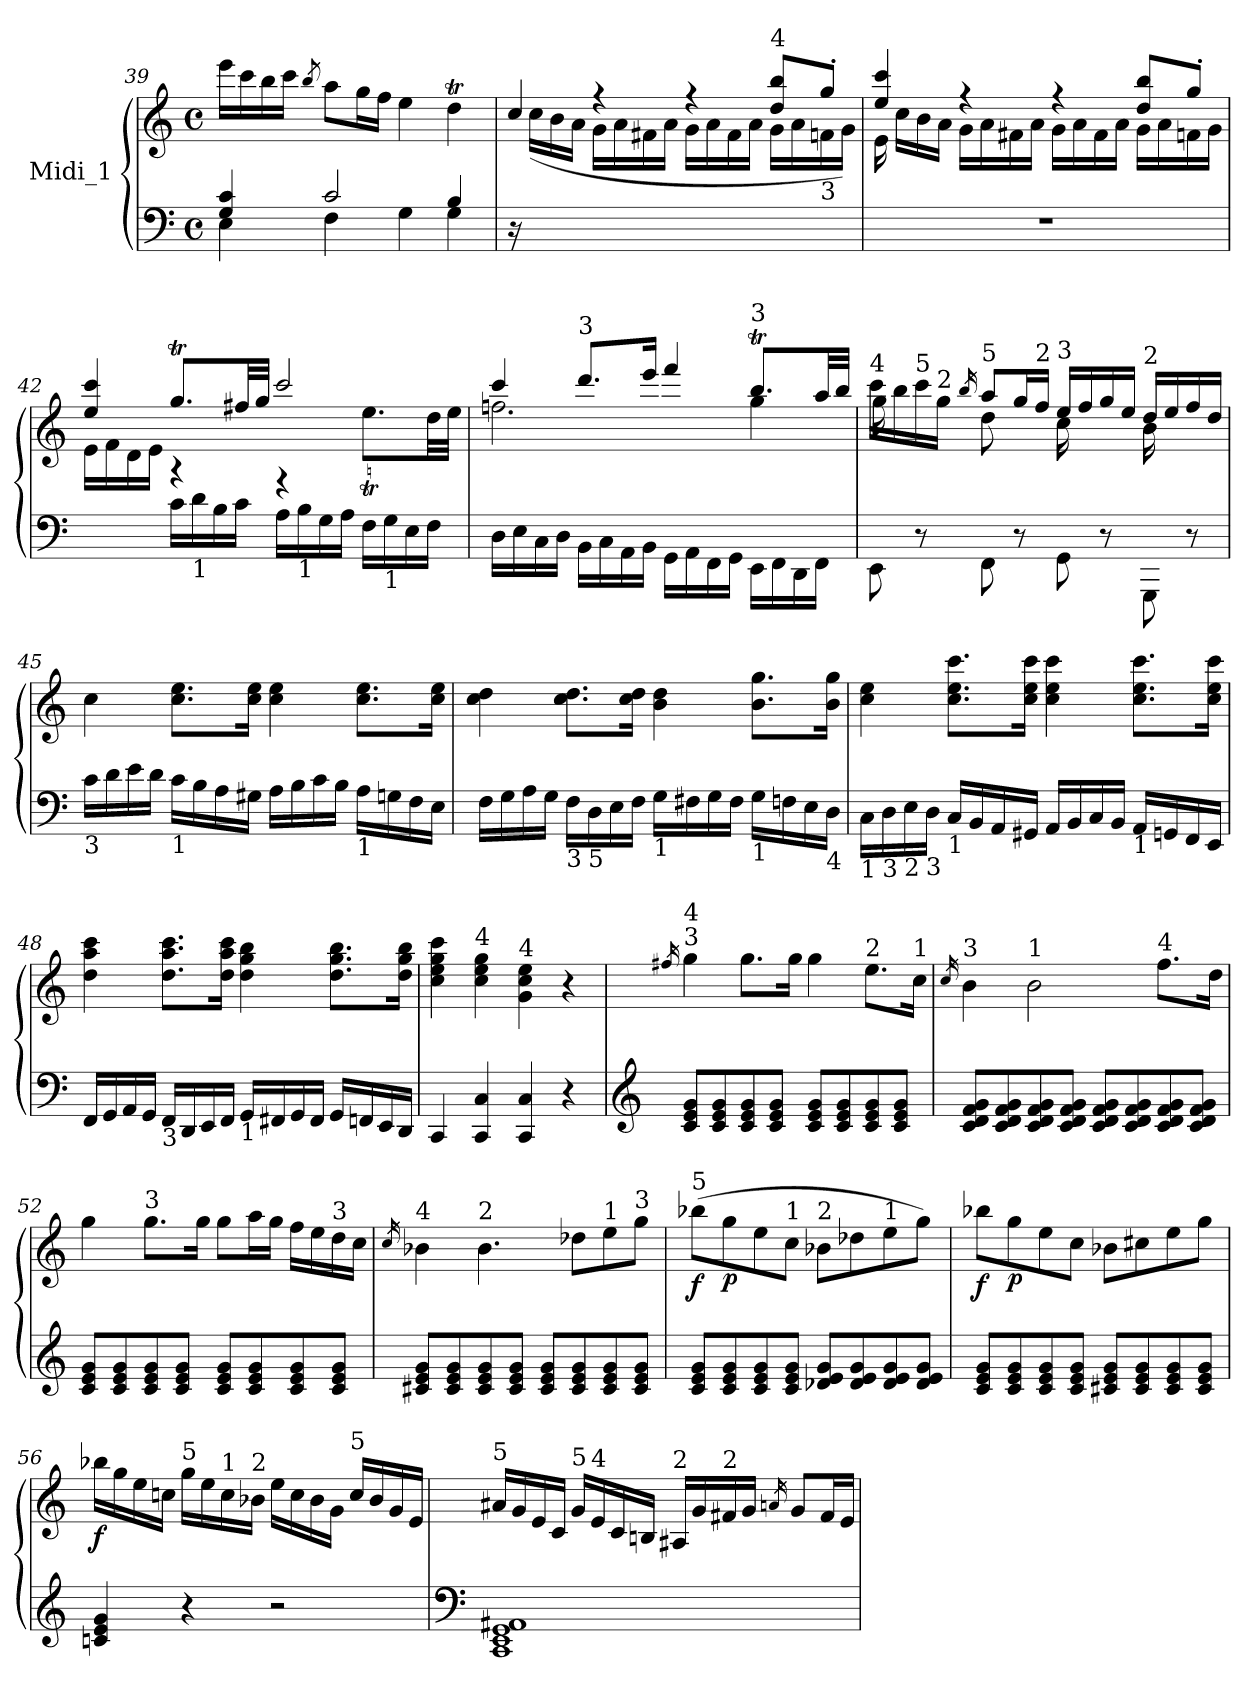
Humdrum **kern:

**kern	**kern	**dynam
*part1	*part1	*part1
*staff2	*staff1	*staff1/2
*I"Midi_1	*	*
*clefF4	*clefG2	*
*k[]	*k[]	*
*M4/4	*M4/4	*
*met(c)	*met(c)	*
=39	=39	=39
*^	*	*
*	*^	*	*
2ryy	4G/ 4c/	4E\	16eee\LL	.
.	.	.	16ccc\	.
.	.	.	16bb\	.
.	.	.	16ccc\JJ	.
.	.	.	8qbb/	.
.	2c/	4F\	8aa\L	.
.	.	.	16gg\L	.
.	.	.	16ff\JJ	.
2ryy	.	4G\	4ee\	.
.	4B/	4G\	4ddT\	.
=40	=40	=40	=40	=40
*	*	*	*^	*
16r	2ryy	2ryy	4cc/	16ryy	.
2...ryy	.	.	.	(16cc\LL	.
.	.	.	.	16b\	.
.	.	.	.	16a\JJ	.
.	.	.	4r	16g\LL	.
.	.	.	.	16a\	.
.	.	.	.	16f#X\	.
.	.	.	.	16a\JJ	.
.	2ryy	2ryy	4r	16g\LL	.
.	.	.	.	16a\	.
.	.	.	.	16f#\	.
.	.	.	.	16a\JJ	.
!	!	!	!LO:TX:a:t=4	!	!
.	.	.	8dd/ 8bb/L	16g\LL	.
.	.	.	.	16a\	.
!	!	!	!LO:TX:b:t=3	!	!
.	.	.	8gg'/J	16fn\	.
.	.	.	.	16g\JJ)	.
*v	*v	*v	*	*	*
!!LO:LB:g=z	!!
=41	=41	=41	=41
1r	4ee/ 4ccc/	16e\	.
.	.	16cc\LL	.
.	.	16b\	.
.	.	16a\JJ	.
.	4r	16g\LL	.
.	.	16a\	.
.	.	16f#X\	.
.	.	16a\JJ	.
.	4r	16g\LL	.
.	.	16a\	.
.	.	16f#\	.
.	.	16a\JJ	.
.	8dd/ 8bb/L	16g\LL	.
.	.	16a\	.
.	8gg'/J	16fn\	.
.	.	16g\JJ	.
=42	=42	=42	=42
*^	*	*	*
4ryy	4ryy	4ee/ 4ccc/	16e\LL	.
.	.	.	16f\	.
.	.	.	16d\	.
.	.	.	16e\JJ	.
4r	16c\LL	8.ggT/L	2ryy	.
!	!LO:TX:b:t=1	!	!	!
.	16d\	.	.	.
.	16B\	.	.	.
.	16c\JJ	32ff#X/LL	.	.
.	.	32gg/JJJ	.	.
4r	16A\LL	2ccc/	.	.
!	!LO:TX:b:t=1	!	!	!
.	16B\	.	.	.
.	16G\	.	.	.
.	16A\JJ	.	.	.
4ryy	16F\LL	.	8.eet\L	.
!	!LO:TX:b:t=1	!	!	!
.	16G\	.	.	.
.	16E\	.	.	.
.	16F\JJ	.	32dd\LL	.
.	.	.	32ee\JJJ	.
*v	*v	*	*	*
!!LO:LB:g=z	!!
=43	=43	=43	=43
16D\LL	4ccc/	2.ffni\	.
16E\	.	.	.
16C\	.	.	.
16D\JJ	.	.	.
!	!LO:TX:a:t=3	!	!
16BB\LL	8.ddd/L	.	.
16C\	.	.	.
16AA\	.	.	.
16BB\JJ	16eee/Jk	.	.
16GG\LL	4fff/	.	.
16AA\	.	.	.
16FF\	.	.	.
16GG\JJ	.	.	.
!	!LO:TX:a:t=3	!	!
16EE\LL	8.bbt/L	4gg\	.
16FF\	.	.	.
16DD\	.	.	.
16FF\JJ	32aa/LL	.	.
.	32bb/JJJ	.	.
=44	=44	=44	=44
*^	*	*	*
!	!	!LO:TX:a:t=4	!	!
16ryy	8EE\	16ccc\LL	16gg\	.
8ryy	.	16bb\	8.ryy	.
!	!	!LO:TX:a:t=5	!	!
.	8r	16ccc\	.	.
!	!	!LO:TX:a:t=2	!	!
16ryy	.	16gg\JJ	.	.
.	.	16qbb/	.	.
!	!	!LO:TX:a:t=5	!	!
8ryy	8FF\	8aa/L	8dd\	.
8ryy	8r	16gg/L	8ryy	.
!	!	!LO:TX:a:t=2	!	!
.	.	16ff/JJ	.	.
!	!	!LO:TX:a:t=3	!	!
16ryy	8GG\	16ee/LL	16cc\	.
8ryy	.	16ff/	8.ryy	.
.	8r	16gg/	.	.
16ryy	.	16ee/JJ	.	.
!	!	!LO:TX:a:t=2	!	!
16ryy	8GGG\	16dd/LL	16b\	.
16ryy	.	16ee/	8.ryy	.
8ryy	8r	16ff/	.	.
.	.	16dd/JJ	.	.
*v	*v	*	*	*
*	*v	*v	*
!!LO:LB:g=z
=45	=45	=45
!LO:TX:b:t=3	!	!
16c\LL	4cc\	.
16d\	.	.
16e\	.	.
16d\JJ	.	.
!LO:TX:b:t=1	!	!
16c\LL	8.cc\ 8.ee\L	.
16B\	.	.
16A\	.	.
16G#X\JJ	16cc\ 16ee\Jk	.
16A\LL	4cc\ 4ee\	.
16B\	.	.
16c\	.	.
16B\JJ	.	.
!LO:TX:b:t=1	!	!
16A\LL	8.cc\ 8.ee\L	.
16Gn\	.	.
16F\	.	.
16E\JJ	16cc\ 16ee\Jk	.
=46	=46	=46
16F\LL	4cc\ 4dd\	.
16G\	.	.
16A\	.	.
16G\JJ	.	.
!LO:TX:b:t=3	!	!
16F\LL	8.cc\ 8.dd\L	.
!LO:TX:b:t=5	!	!
16D\	.	.
16E\	.	.
16F\JJ	16cc\ 16dd\Jk	.
!LO:TX:b:t=1	!	!
16G\LL	4b\ 4dd\	.
16F#X\	.	.
16G\	.	.
16F#\JJ	.	.
!LO:TX:b:t=1	!	!
16G\LL	8.b\ 8.gg\L	.
16Fn\	.	.
16E\	.	.
!LO:TX:b:t=4	!	!
16D\JJ	16b\ 16gg\Jk	.
!!LO:PB:g=z
=47	=47	=47
!LO:TX:b:t=1	!	!
16C\LL	4cc\ 4ee\	.
!LO:TX:b:t=3	!	!
16D\	.	.
!LO:TX:b:t=2	!	!
16E\	.	.
!LO:TX:b:t=3	!	!
16D\JJ	.	.
!LO:TX:b:t=1	!	!
16C/LL	8.cc\ 8.ee\ 8.ccc\L	.
16BB/	.	.
16AA/	.	.
16GG#X/JJ	16cc\ 16ee\ 16ccc\Jk	.
16AA/LL	4cc\ 4ee\ 4ccc\	.
16BB/	.	.
16C/	.	.
16BB/JJ	.	.
!LO:TX:b:t=1	!	!
16AA/LL	8.cc\ 8.ee\ 8.ccc\L	.
16GGn/	.	.
16FF/	.	.
16EE/JJ	16cc\ 16ee\ 16ccc\Jk	.
!!LO:LB:g=z
=48	=48	=48
16FF/LL	4dd\ 4aa\ 4ccc\	.
16GG/	.	.
16AA/	.	.
16GG/JJ	.	.
!LO:TX:b:t=3	!	!
16FF/LL	8.dd\ 8.aa\ 8.ccc\L	.
16DD/	.	.
16EE/	.	.
16FF/JJ	16dd\ 16aa\ 16ccc\Jk	.
!LO:TX:b:t=1	!	!
16GG/LL	4dd\ 4gg\ 4bb\	.
16FF#X/	.	.
16GG/	.	.
16FF#/JJ	.	.
16GG/LL	8.dd\ 8.gg\ 8.bb\L	.
16FFn/	.	.
16EE/	.	.
16DD/JJ	16dd\ 16gg\ 16bb\Jk	.
=49	=49	=49
4CC/	4cc\ 4ee\ 4gg\ 4ccc\	.
!	!LO:TX:a:t=4	!
4CC/ 4C/	4cc\ 4ee\ 4gg\	.
!	!LO:TX:a:t=4	!
4CC/ 4C/	4g\ 4cc\ 4ee\	.
4r	4r	.
=50	=50	=50
*clefG2	*	*
.	16qff#X/	.
!	!LO:TX:a:t=3	!
!	!LO:TX:a:t=4	!
8c/ 8e/ 8g/L	4gg\	.
8c/ 8e/ 8g/	.	.
8c/ 8e/ 8g/	8.gg\L	.
8c/ 8e/ 8g/J	.	.
.	16gg\Jk	.
8c/ 8e/ 8g/L	4gg\	.
8c/ 8e/ 8g/	.	.
!	!LO:TX:a:t=2	!
8c/ 8e/ 8g/	8.ee\L	.
8c/ 8e/ 8g/J	.	.
!	!LO:TX:a:t=1	!
.	16cc\Jk	.
!!LO:LB:g=z
=51	=51	=51
.	16qcc/	.
!	!LO:TX:a:t=3	!
8c/ 8d/ 8f/ 8g/L	4b\	.
8c/ 8d/ 8f/ 8g/	.	.
!	!LO:TX:a:t=1	!
8c/ 8d/ 8f/ 8g/	2b\	.
8c/ 8d/ 8f/ 8g/J	.	.
8c/ 8d/ 8f/ 8g/L	.	.
8c/ 8d/ 8f/ 8g/	.	.
!	!LO:TX:a:t=4	!
8c/ 8d/ 8f/ 8g/	8.ff\L	.
8c/ 8d/ 8f/ 8g/J	.	.
.	16dd\Jk	.
=52	=52	=52
8c/ 8e/ 8g/L	4gg\	.
8c/ 8e/ 8g/	.	.
!	!LO:TX:a:t=3	!
8c/ 8e/ 8g/	8.gg\L	.
8c/ 8e/ 8g/J	.	.
.	16gg\Jk	.
8c/ 8e/ 8g/L	8gg\L	.
8c/ 8e/ 8g/	16aa\L	.
.	16gg\JJ	.
8c/ 8e/ 8g/	16ff\LL	.
.	16ee\	.
!	!LO:TX:a:t=3	!
8c/ 8e/ 8g/J	16dd\	.
.	16cc\JJ	.
=53	=53	=53
.	16qcc/	.
!	!LO:TX:a:t=4	!
8c#X/ 8e/ 8g/L	4b-X\	.
8c#/ 8e/ 8g/	.	.
!	!LO:TX:a:t=2	!
8c#/ 8e/ 8g/	4.b-\	.
8c#/ 8e/ 8g/J	.	.
8c#/ 8e/ 8g/L	.	.
8c#/ 8e/ 8g/	8dd-X\L	.
!	!LO:TX:a:t=1	!
8c#/ 8e/ 8g/	8ee\	.
!	!LO:TX:a:t=3	!
8c#/ 8e/ 8g/J	8gg\J	.
!!LO:LB:g=z
=54	=54	=54
!	!LO:TX:a:t=5	!
!	!	!LO:DY:b
8c/ 8e/ 8g/L	(>8bb-X\L	f
!	!	!LO:DY:b
8c/ 8e/ 8g/	8gg\	p
8c/ 8e/ 8g/	8ee\	.
!	!LO:TX:a:t=1	!
8c/ 8e/ 8g/J	8cc\J	.
!	!LO:TX:a:t=2	!
8d-X/ 8e/ 8g/L	8b-X\L	.
8d-/ 8e/ 8g/	8dd-X\	.
!	!LO:TX:a:t=1	!
8d-/ 8e/ 8g/	8ee\	.
8d-/ 8e/ 8g/J	8gg\J)	.
=55	=55	=55
!	!	!LO:DY:b
8c/ 8e/ 8g/L	8bb-X\L	f
!	!	!LO:DY:b
8c/ 8e/ 8g/	8gg\	p
8c/ 8e/ 8g/	8ee\	.
8c/ 8e/ 8g/J	8cc\J	.
8c#X/ 8e/ 8g/L	8b-X\L	.
8c#/ 8e/ 8g/	8cc#X\	.
8c#/ 8e/ 8g/	8ee\	.
8c#/ 8e/ 8g/J	8gg\J	.
=56	=56	=56
!	!	!LO:DY:b
4cni/ 4e/ 4g/	16bb-X\LL	f
.	16gg\	.
.	16ee\	.
.	16ccni\JJ	.
!	!LO:TX:a:t=5	!
4r	16gg\LL	.
.	16ee\	.
!	!LO:TX:a:t=1	!
.	16cc\	.
!	!LO:TX:a:t=2	!
.	16b-X\JJ	.
2r	16ee\LL	.
.	16cc\	.
.	16b-\	.
.	16g\JJ	.
!	!LO:TX:a:t=5	!
.	16cc/LL	.
.	16b-/	.
.	16g/	.
.	16e/JJ	.
!!LO:LB:g=z
=57	=57	=57
*clefF4	*	*
!	!LO:TX:a:t=5	!
1CC 1EE 1GG 1AA#X	16a#X/LL	.
.	16g/	.
.	16e/	.
.	16c/JJ	.
!	!LO:TX:a:t=5	!
.	16g/LL	.
!	!LO:TX:a:t=4	!
.	16e/	.
.	16c/	.
.	16Bni/JJ	.
!	!LO:TX:a:t=2	!
.	16A#X/LL	.
.	16g/	.
!	!LO:TX:a:t=2	!
.	16f#X/	.
.	16g/JJ	.
.	16qan/	.
.	8g/L	.
.	16f#/L	.
.	16e/JJ	.
=	=	=
*-	*-	*-
